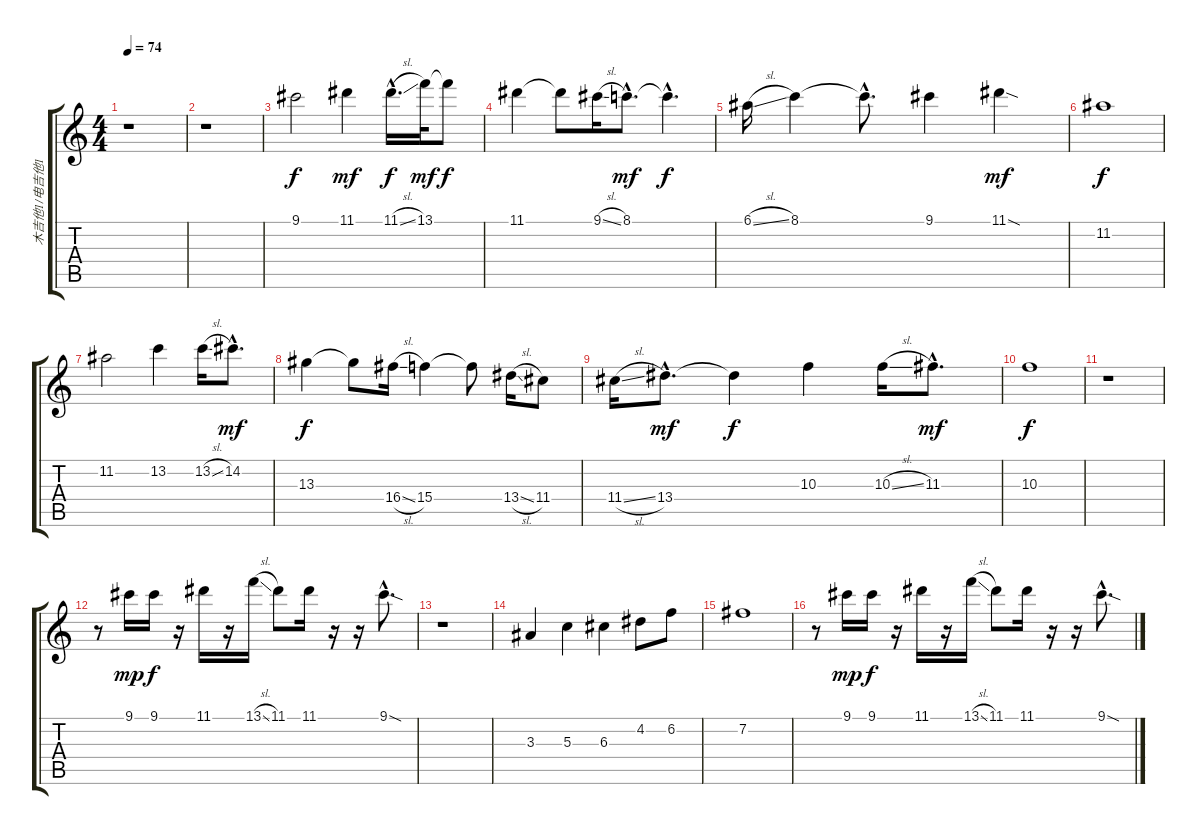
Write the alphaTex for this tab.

\track ("木吉他1/电吉他1" "木吉他1/电吉他1") {instrument distortionguitar}
\staff {score tabs}
\tuning (E4 B3 G3 D3 A2 E2) {hide}
\ts (4 4)
\tempo 74
\clef g2
\ks c
r.1{dy f} |
r.1 |
9.1.2 11.1.4{dy mf} 11.1{sl hac}.16{d dy f} 13.1.32{dy mf} 13.1{t}.8{dy f} |
11.1.4 11.1{t}.8 9.1{sl}.16 8.1{hac}.8{d dy mf} 8.1{hac t}.4{d dy f} |
6.1{sl}.16 8.1.4 8.1{hac t}.8{d} 9.1.4 11.1{sod}.4{dy mf} |
11.2.1{dy f} |
11.2.2 13.2.4 13.2{sl}.16 14.2{hac}.8{d dy mf} |
13.3.4{dy f} 13.3{t}.8 16.4{sl}.16 15.4.4 15.4{t}.8 13.4{sl}.16 11.4.8 |
11.4{sl}.16 13.4{hac}.8{d dy mf} 13.4{t}.4{dy f} 10.3.4 10.3{sl}.16 11.3{hac}.8{d dy mf} |
10.3.1{dy f} |
r.1 |
r.8 9.1.16{dy mp} 9.1.16{dy f} r.16 11.1.16 r.16 13.1{sl}.16 11.1.8 11.1.16 r.16 r.16 9.1{sod hac}.8{d} |
r.1 |
3.3.4 5.3.4 6.3.4 4.2.8 6.2.8 |
7.2.1 |
r.8 9.1.16{dy mp} 9.1.16{dy f} r.16 11.1.16 r.16 13.1{sl}.16 11.1.8 11.1.16 r.16 r.16 9.1{sod hac}.8{d}
